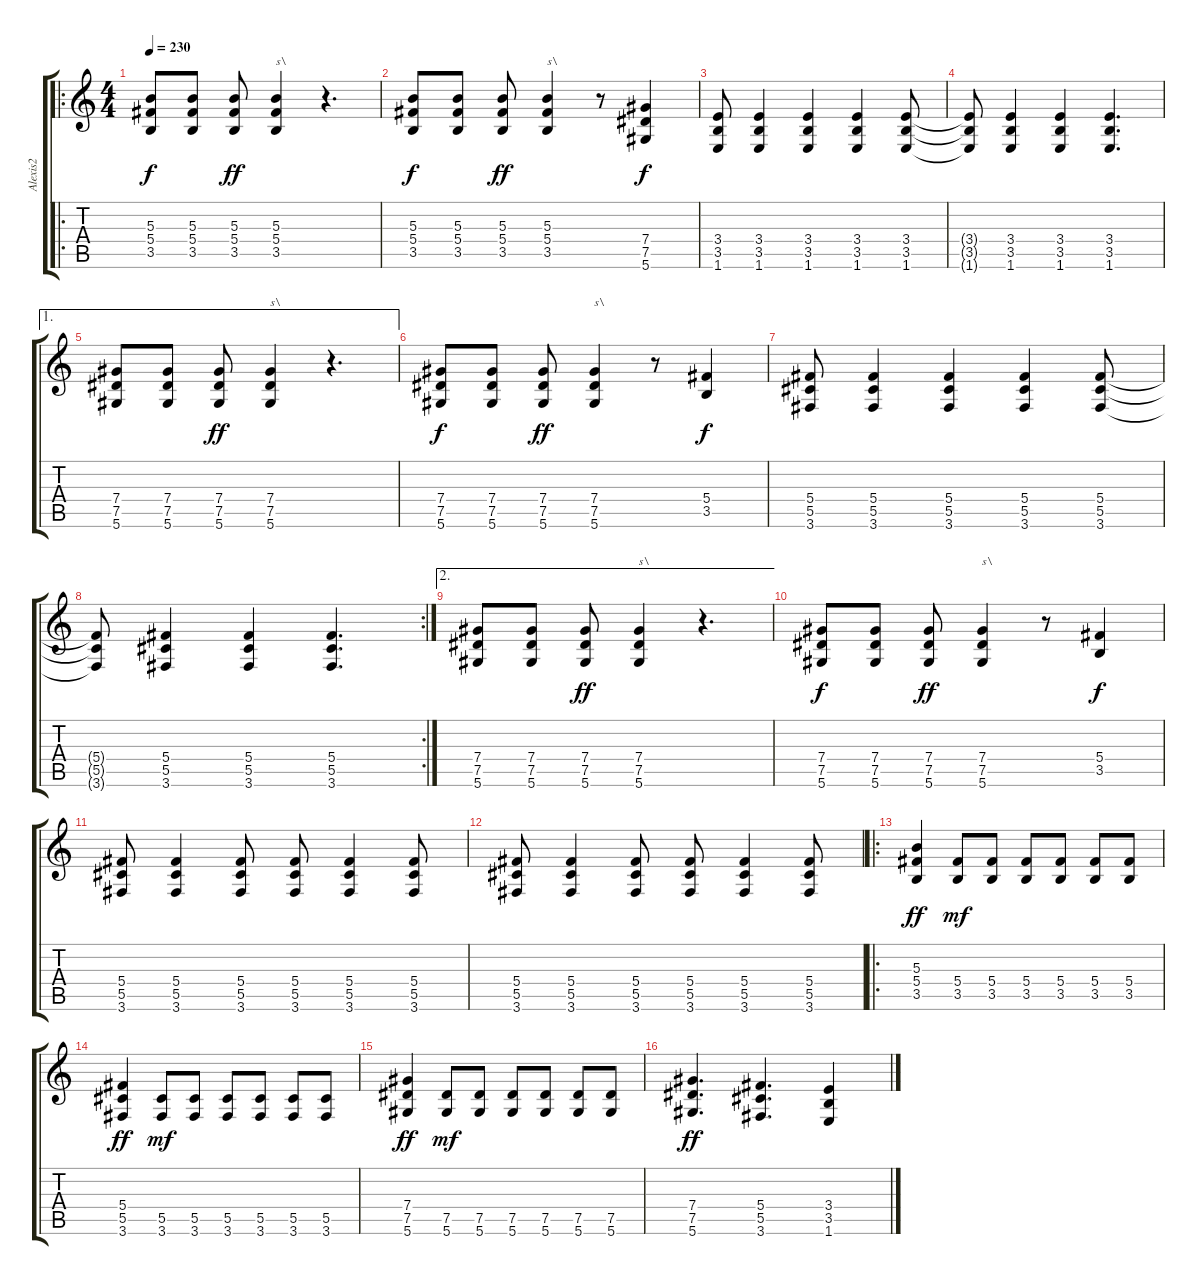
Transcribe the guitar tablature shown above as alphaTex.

\track ("Alexis2" "Alexis2") {instrument distortionguitar}
\staff {score tabs}
\tuning (Eb4 Bb3 Gb3 Db3 Ab2 Eb2) {hide}
\ro
\ts (4 4)
\tempo 230
\clef g2
\ks c
(5.3 5.4 3.5).8{dy f instrument distortionguitar} (5.3 5.4 3.5).8 (5.3 5.4 3.5).8{dy ff} (5.3 5.4 3.5).4{txt "s\\"} r.4{d} |
(5.3 5.4 3.5).8{dy f} (5.3 5.4 3.5).8 (5.3 5.4 3.5).8{dy ff} (5.3 5.4 3.5).4{txt "s\\"} r.8 (7.4 7.5 5.6).4{dy f} |
(3.4 3.5 1.6).8 (3.4 3.5 1.6).4 (3.4 3.5 1.6).4 (3.4 3.5 1.6).4 (3.4 3.5 1.6).8 |
(3.4{t} 3.5{t} 1.6{t}).8 (3.4 3.5 1.6).4 (3.4 3.5 1.6).4 (3.4 3.5 1.6).4{d} |
\ae 1
(7.4 7.5 5.6).8 (7.4 7.5 5.6).8 (7.4 7.5 5.6).8{dy ff} (7.4 7.5 5.6).4{txt "s\\"} r.4{d} |
(7.4 7.5 5.6).8{dy f} (7.4 7.5 5.6).8 (7.4 7.5 5.6).8{dy ff} (7.4 7.5 5.6).4{txt "s\\"} r.8 (5.4 3.5).4{dy f} |
(5.4 5.5 3.6).8 (5.4 5.5 3.6).4 (5.4 5.5 3.6).4 (5.4 5.5 3.6).4 (5.4 5.5 3.6).8 |
\rc 2
(5.4{t} 5.5{t} 3.6{t}).8 (5.4 5.5 3.6).4 (5.4 5.5 3.6).4 (5.4 5.5 3.6).4{d} |
\ae 2
(7.4 7.5 5.6).8 (7.4 7.5 5.6).8 (7.4 7.5 5.6).8{dy ff} (7.4 7.5 5.6).4{txt "s\\"} r.4{d} |
(7.4 7.5 5.6).8{dy f} (7.4 7.5 5.6).8 (7.4 7.5 5.6).8{dy ff} (7.4 7.5 5.6).4{txt "s\\"} r.8 (5.4 3.5).4{dy f} |
(5.4 5.5 3.6).8 (5.4 5.5 3.6).4 (5.4 5.5 3.6).8 (5.4 5.5 3.6).8 (5.4 5.5 3.6).4 (5.4 5.5 3.6).8 |
(5.4 5.5 3.6).8 (5.4 5.5 3.6).4 (5.4 5.5 3.6).8 (5.4 5.5 3.6).8 (5.4 5.5 3.6).4 (5.4 5.5 3.6).8 |
\ro
(5.3 5.4 3.5).4{dy ff} (5.4 3.5).8{dy mf} (5.4 3.5).8 (5.4 3.5).8 (5.4 3.5).8 (5.4 3.5).8 (5.4 3.5).8 |
(5.4 5.5 3.6).4{dy ff} (5.5 3.6).8{dy mf} (5.5 3.6).8 (5.5 3.6).8 (5.5 3.6).8 (5.5 3.6).8 (5.5 3.6).8 |
(7.4 7.5 5.6).4{dy ff} (7.5 5.6).8{dy mf} (7.5 5.6).8 (7.5 5.6).8 (7.5 5.6).8 (7.5 5.6).8 (7.5 5.6).8 |
(7.4 7.5 5.6).4{d dy ff} (5.4 5.5 3.6).4{d} (3.4 3.5 1.6).4
